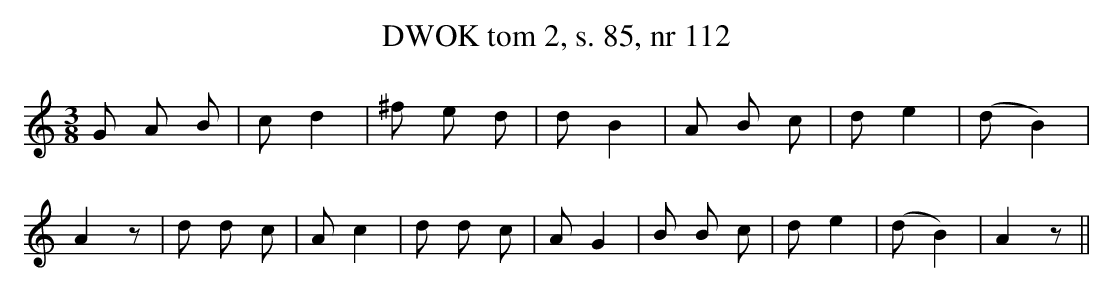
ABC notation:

X:1
T: DWOK tom 2, s. 85, nr 112
L: 1/16
M: 3/8
K: C
G2 A2 B2 |\
c2 d4 |\
^f2 e2 d2 |\
d2 B4 |\
A2 B2 c2 |\
d2 e4 |\
(d2 B4) |
A4 z2 |\
d2 d2 c2 |\
A2 c4 |\
d2 d2 c2 |\
A2 G4 |\
B2 B2 c2 |\
d2 e4 |\
(d2 B4) |\
A4 z2 ||
